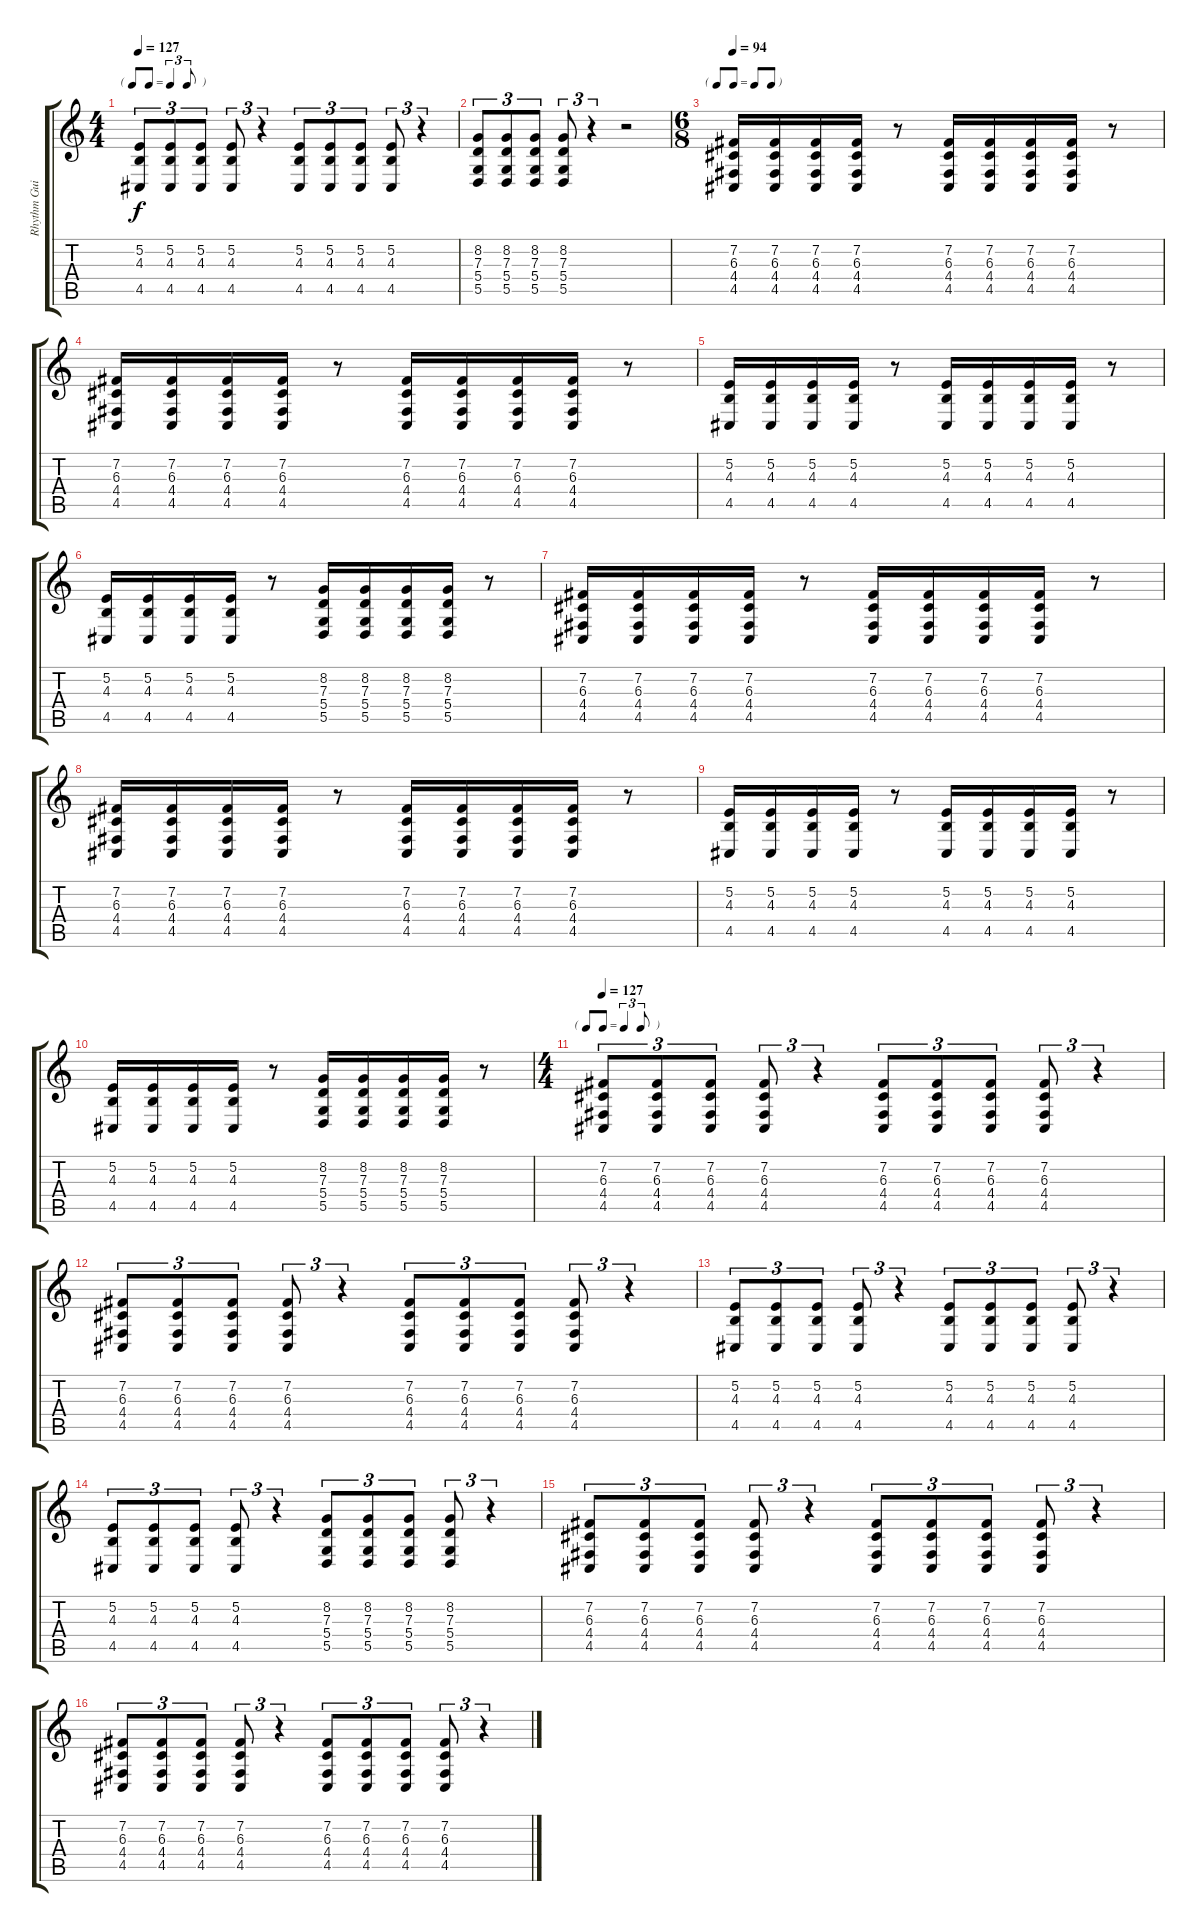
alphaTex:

\track ("Rhythm Guitar 1 [Mikael Akerfeldt + Pete" "Rhythm Gui") {instrument voiceoohs}
\staff {score tabs}
\tuning (E4 B3 G3 D3 A2 E2) {hide}
\ts (4 4)
\tf triplet8th
\tempo 127
\clef g2
\ks c
(5.2 4.3 4.5).8{tu (3 2) dy f} (5.2 4.3 4.5).8{tu (3 2)} (5.2 4.3 4.5).8{tu (3 2)} (5.2 4.3 4.5).8{tu (3 2)} r.4{tu (3 2)} (5.2 4.3 4.5).8{tu (3 2)} (5.2 4.3 4.5).8{tu (3 2)} (5.2 4.3 4.5).8{tu (3 2)} (5.2 4.3 4.5).8{tu (3 2)} r.4{tu (3 2)} |
(8.2 7.3 5.4 5.5).8{tu (3 2)} (8.2 7.3 5.4 5.5).8{tu (3 2)} (8.2 7.3 5.4 5.5).8{tu (3 2)} (8.2 7.3 5.4 5.5).8{tu (3 2)} r.4{tu (3 2)} r.2 |
\ts (6 8)
\tf none
\tempo 94
(7.2 6.3 4.4 4.5).16 (7.2 6.3 4.4 4.5).16 (7.2 6.3 4.4 4.5).16 (7.2 6.3 4.4 4.5).16 r.8 (7.2 6.3 4.4 4.5).16 (7.2 6.3 4.4 4.5).16 (7.2 6.3 4.4 4.5).16 (7.2 6.3 4.4 4.5).16 r.8 |
(7.2 6.3 4.4 4.5).16 (7.2 6.3 4.4 4.5).16 (7.2 6.3 4.4 4.5).16 (7.2 6.3 4.4 4.5).16 r.8 (7.2 6.3 4.4 4.5).16 (7.2 6.3 4.4 4.5).16 (7.2 6.3 4.4 4.5).16 (7.2 6.3 4.4 4.5).16 r.8 |
(5.2 4.3 4.5).16 (5.2 4.3 4.5).16 (5.2 4.3 4.5).16 (5.2 4.3 4.5).16 r.8 (5.2 4.3 4.5).16 (5.2 4.3 4.5).16 (5.2 4.3 4.5).16 (5.2 4.3 4.5).16 r.8 |
(5.2 4.3 4.5).16 (5.2 4.3 4.5).16 (5.2 4.3 4.5).16 (5.2 4.3 4.5).16 r.8 (8.2 7.3 5.4 5.5).16 (8.2 7.3 5.4 5.5).16 (8.2 7.3 5.4 5.5).16 (8.2 7.3 5.4 5.5).16 r.8 |
(7.2 6.3 4.4 4.5).16 (7.2 6.3 4.4 4.5).16 (7.2 6.3 4.4 4.5).16 (7.2 6.3 4.4 4.5).16 r.8 (7.2 6.3 4.4 4.5).16 (7.2 6.3 4.4 4.5).16 (7.2 6.3 4.4 4.5).16 (7.2 6.3 4.4 4.5).16 r.8 |
(7.2 6.3 4.4 4.5).16 (7.2 6.3 4.4 4.5).16 (7.2 6.3 4.4 4.5).16 (7.2 6.3 4.4 4.5).16 r.8 (7.2 6.3 4.4 4.5).16 (7.2 6.3 4.4 4.5).16 (7.2 6.3 4.4 4.5).16 (7.2 6.3 4.4 4.5).16 r.8 |
(5.2 4.3 4.5).16 (5.2 4.3 4.5).16 (5.2 4.3 4.5).16 (5.2 4.3 4.5).16 r.8 (5.2 4.3 4.5).16 (5.2 4.3 4.5).16 (5.2 4.3 4.5).16 (5.2 4.3 4.5).16 r.8 |
(5.2 4.3 4.5).16 (5.2 4.3 4.5).16 (5.2 4.3 4.5).16 (5.2 4.3 4.5).16 r.8 (8.2 7.3 5.4 5.5).16 (8.2 7.3 5.4 5.5).16 (8.2 7.3 5.4 5.5).16 (8.2 7.3 5.4 5.5).16 r.8 |
\ts (4 4)
\tf triplet8th
\tempo 127
(7.2 6.3 4.4 4.5).8{tu (3 2)} (7.2 6.3 4.4 4.5).8{tu (3 2)} (7.2 6.3 4.4 4.5).8{tu (3 2)} (7.2 6.3 4.4 4.5).8{tu (3 2)} r.4{tu (3 2)} (7.2 6.3 4.4 4.5).8{tu (3 2)} (7.2 6.3 4.4 4.5).8{tu (3 2)} (7.2 6.3 4.4 4.5).8{tu (3 2)} (7.2 6.3 4.4 4.5).8{tu (3 2)} r.4{tu (3 2)} |
(7.2 6.3 4.4 4.5).8{tu (3 2)} (7.2 6.3 4.4 4.5).8{tu (3 2)} (7.2 6.3 4.4 4.5).8{tu (3 2)} (7.2 6.3 4.4 4.5).8{tu (3 2)} r.4{tu (3 2)} (7.2 6.3 4.4 4.5).8{tu (3 2)} (7.2 6.3 4.4 4.5).8{tu (3 2)} (7.2 6.3 4.4 4.5).8{tu (3 2)} (7.2 6.3 4.4 4.5).8{tu (3 2)} r.4{tu (3 2)} |
(5.2 4.3 4.5).8{tu (3 2)} (5.2 4.3 4.5).8{tu (3 2)} (5.2 4.3 4.5).8{tu (3 2)} (5.2 4.3 4.5).8{tu (3 2)} r.4{tu (3 2)} (5.2 4.3 4.5).8{tu (3 2)} (5.2 4.3 4.5).8{tu (3 2)} (5.2 4.3 4.5).8{tu (3 2)} (5.2 4.3 4.5).8{tu (3 2)} r.4{tu (3 2)} |
(5.2 4.3 4.5).8{tu (3 2)} (5.2 4.3 4.5).8{tu (3 2)} (5.2 4.3 4.5).8{tu (3 2)} (5.2 4.3 4.5).8{tu (3 2)} r.4{tu (3 2)} (8.2 7.3 5.4 5.5).8{tu (3 2)} (8.2 7.3 5.4 5.5).8{tu (3 2)} (8.2 7.3 5.4 5.5).8{tu (3 2)} (8.2 7.3 5.4 5.5).8{tu (3 2)} r.4{tu (3 2)} |
(7.2 6.3 4.4 4.5).8{tu (3 2)} (7.2 6.3 4.4 4.5).8{tu (3 2)} (7.2 6.3 4.4 4.5).8{tu (3 2)} (7.2 6.3 4.4 4.5).8{tu (3 2)} r.4{tu (3 2)} (7.2 6.3 4.4 4.5).8{tu (3 2)} (7.2 6.3 4.4 4.5).8{tu (3 2)} (7.2 6.3 4.4 4.5).8{tu (3 2)} (7.2 6.3 4.4 4.5).8{tu (3 2)} r.4{tu (3 2)} |
(7.2 6.3 4.4 4.5).8{tu (3 2)} (7.2 6.3 4.4 4.5).8{tu (3 2)} (7.2 6.3 4.4 4.5).8{tu (3 2)} (7.2 6.3 4.4 4.5).8{tu (3 2)} r.4{tu (3 2)} (7.2 6.3 4.4 4.5).8{tu (3 2)} (7.2 6.3 4.4 4.5).8{tu (3 2)} (7.2 6.3 4.4 4.5).8{tu (3 2)} (7.2 6.3 4.4 4.5).8{tu (3 2)} r.4{tu (3 2)}
